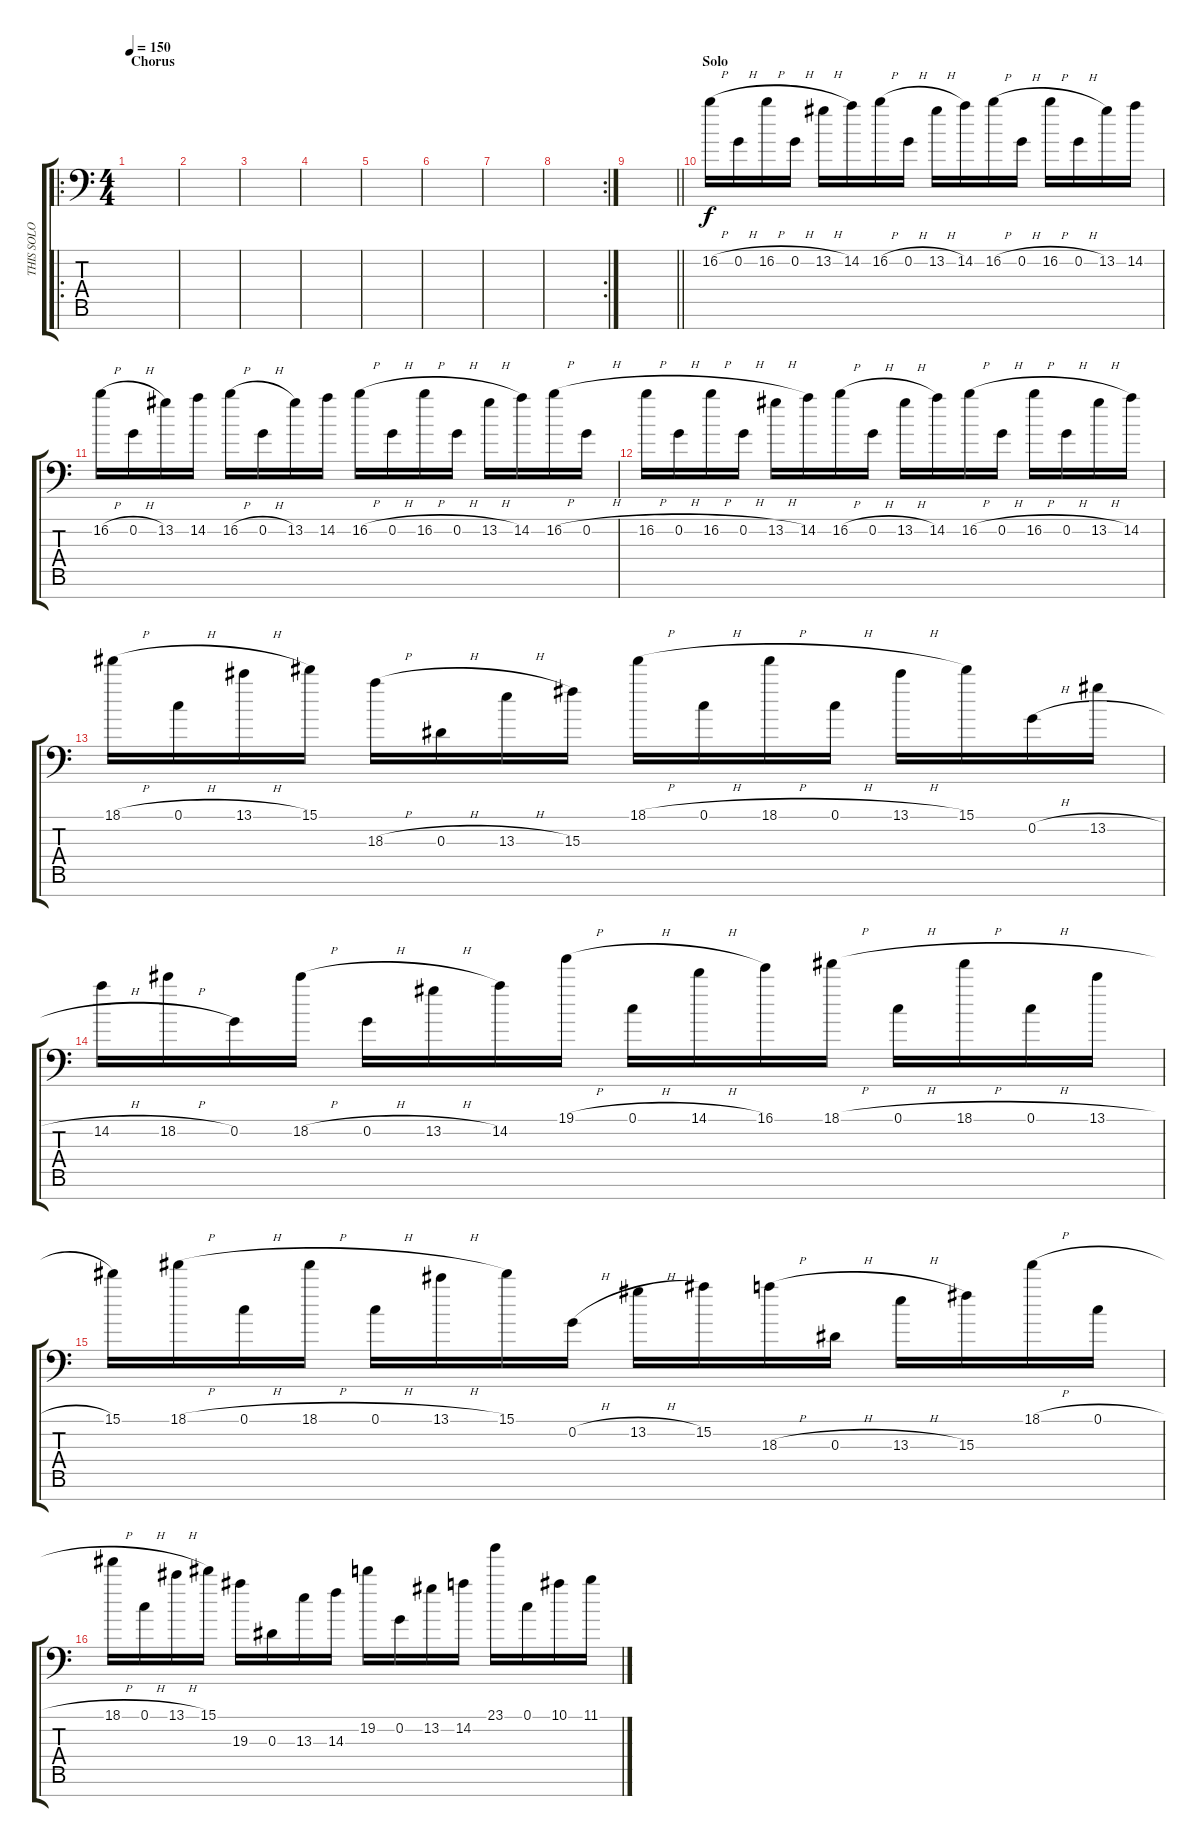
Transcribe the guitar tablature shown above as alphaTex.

\track ("THIS SOLO SUKS TITTY GREASE" "THIS SOLO ") {instrument distortionguitar}
\staff {score tabs}
\tuning (C4 G3 Eb3 Bb2 F2 C2 G1) {hide}
\ro
\ts (4 4)
\section ("" "Chorus")
\tempo 150
\clef f4
\ks c
|
|
|
|
|
|
|
\rc 2
|
\barLineRight lightlight
|
\section ("" "Solo")
16.2{h}.16 0.2{h}.16 16.2{h}.16 0.2{h}.16 13.2{h}.16 14.2.16 16.2{h}.16 0.2{h}.16 13.2{h}.16 14.2.16 16.2{h}.16 0.2{h}.16 16.2{h}.16 0.2{h}.16 13.2.16 14.2.16 |
16.2{h}.16 0.2{h}.16 13.2.16 14.2.16 16.2{h}.16 0.2{h}.16 13.2.16 14.2.16 16.2{h}.16 0.2{h}.16 16.2{h}.16 0.2{h}.16 13.2{h}.16 14.2.16 16.2{h}.16 0.2{h}.16 |
16.2{h}.16 0.2{h}.16 16.2{h}.16 0.2{h}.16 13.2{h}.16 14.2.16 16.2{h}.16 0.2{h}.16 13.2{h}.16 14.2.16 16.2{h}.16 0.2{h}.16 16.2{h}.16 0.2{h}.16 13.2{h}.16 14.2.16 |
18.1{h}.16 0.1{h}.16 13.1{h}.16 15.1.16 18.3{h}.16 0.3{h}.16 13.3{h}.16 15.3.16 18.1{h}.16 0.1{h}.16 18.1{h}.16 0.1{h}.16 13.1{h}.16 15.1.16 0.2{h}.16 13.2{h}.16 |
14.2{h}.16 18.2{h}.16 0.2.16 18.2{h}.16 0.2{h}.16 13.2{h}.16 14.2.16 19.1{h}.16 0.1{h}.16 14.1{h}.16 16.1.16 18.1{h}.16 0.1{h}.16 18.1{h}.16 0.1{h}.16 13.1{h}.16 |
15.1.16 18.1{h}.16 0.1{h}.16 18.1{h}.16 0.1{h}.16 13.1{h}.16 15.1.16 0.2{h}.16 13.2{h}.16 15.2.16 18.3{h}.16 0.3{h}.16 13.3{h}.16 15.3.16 18.1{h}.16 0.1{h}.16 |
18.1{h}.16 0.1{h}.16 13.1{h}.16 15.1.16 19.3.16 0.3.16 13.3.16 14.3.16 19.2.16 0.2.16 13.2.16 14.2.16 23.1.16 0.1.16 10.1.16 11.1.16
